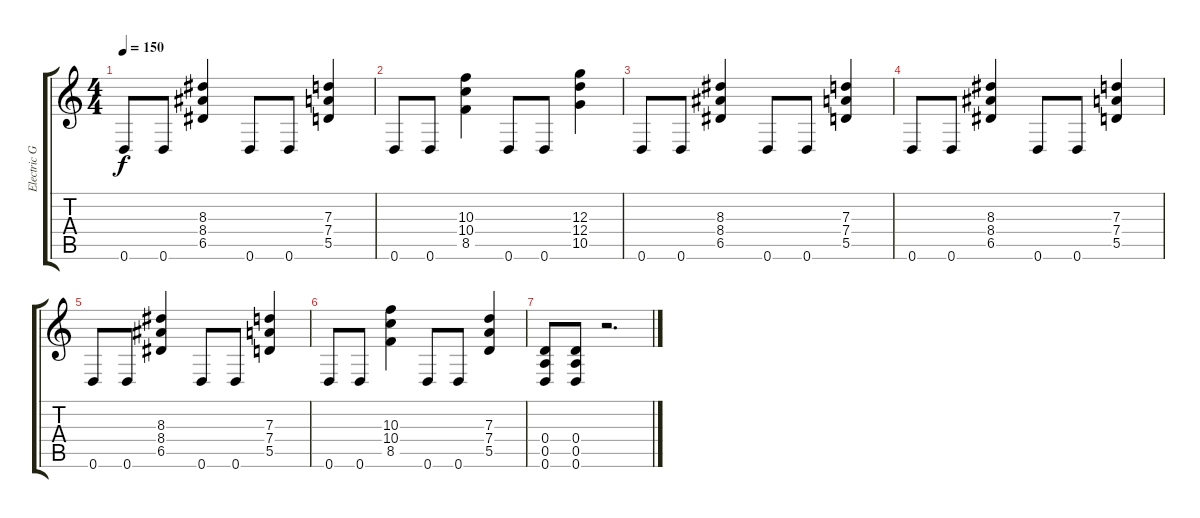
\track ("Electric Guitar 2" "Electric G") {instrument distortionguitar}
\staff {score tabs}
\tuning (E4 B3 G3 D3 A2 D2) {hide}
\ts (4 4)
\tempo 150
\clef g2
\ks c
0.6.8{dy f} 0.6.8 (8.3 8.4 6.5).4 0.6.8 0.6.8 (7.3 7.4 5.5).4 |
0.6.8 0.6.8 (10.3 10.4 8.5).4 0.6.8 0.6.8 (12.3 12.4 10.5).4 |
0.6.8 0.6.8 (8.3 8.4 6.5).4 0.6.8 0.6.8 (7.3 7.4 5.5).4 |
0.6.8 0.6.8 (8.3 8.4 6.5).4 0.6.8 0.6.8 (7.3 7.4 5.5).4 |
0.6.8 0.6.8 (8.3 8.4 6.5).4 0.6.8 0.6.8 (7.3 7.4 5.5).4 |
0.6.8 0.6.8 (10.3 10.4 8.5).4 0.6.8 0.6.8 (7.3 7.4 5.5).4 |
(0.4 0.5 0.6).8 (0.4 0.5 0.6).8 r.2{d}
